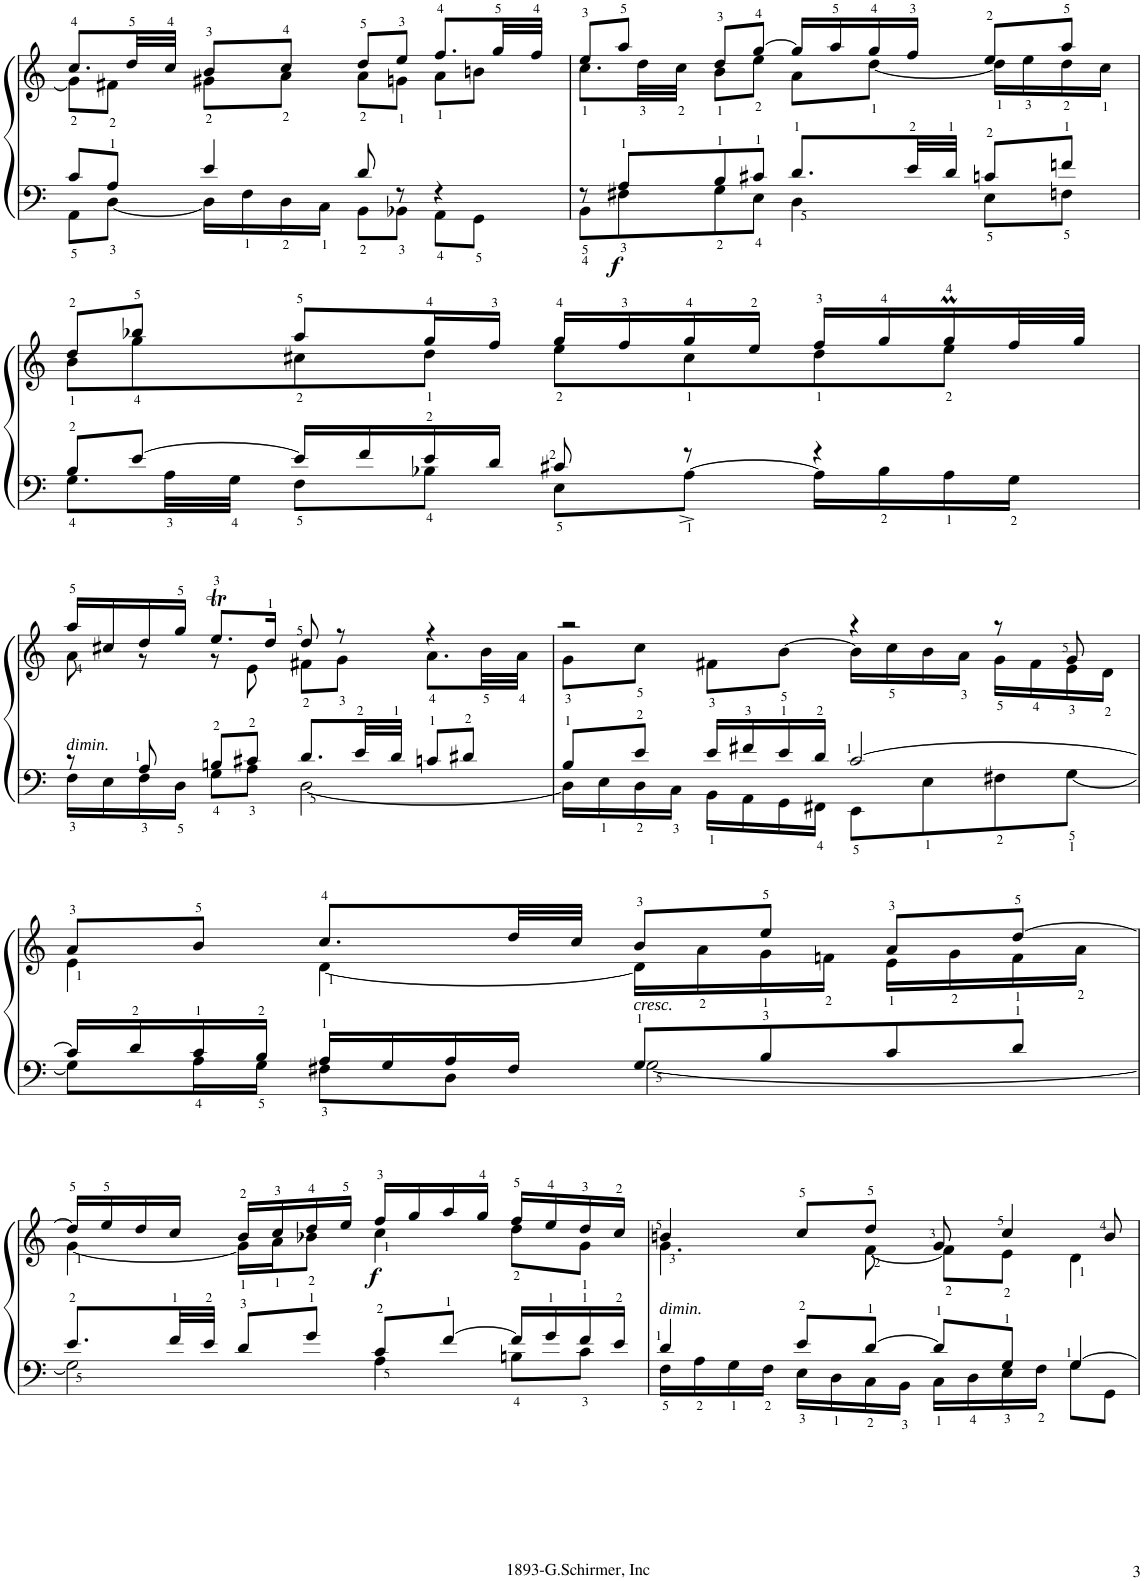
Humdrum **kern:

**kern	**kern	**dynam
*part1	*part1	*part1
*staff2	*staff1	*staff1/2
*I"Piano	*	*
*I'Pno	*	*
!!LO:PB:g=z
*clefF4	*clefG2	*
*k[]	*k[]	*
*M4/4	*M4/4	*
*met(c)	*met(c)	*
=16	=16	=16
*^	*^	*
8c/L	8AA\L	8.cc/L	8g\L]	.
8A/J	[8D\J	.	8f#X\J	.
.	.	32dd/LL	.	.
.	.	32cc/JJJ	.	.
4e/	16D\LL]	8b/L	8g#X\L	.
.	16F\	.	.	.
.	16D\	8cc/J	8a\J	.
.	16C\JJ	.	.	.
8d/	8BB\L	8dd/L	8a\L	.
8r	8BB-X\J	8ee/J	8gn\J	.
4r	8AA\L	8.ff/L	8a\L	.
.	8GG\J	.	8bn\J	.
.	.	32gg/LL	.	.
.	.	32ff/JJJ	.	.
=17	=17	=17	=17	=17
8r	8BB\L	8ee/L	8.cc\L	.
!	!	!	!	!LO:DY:b=2
8A/L	8F#X\	8aa/J	.	f
.	.	.	32dd\LL	.
.	.	.	32cc\JJJ	.
8B/	8G\	8dd/L	8b\L	.
8c#X/J	8E\J	[8gg/J	8ee\J	.
8.d/L	4D\	16gg/LL]	8a\L	.
.	.	16aa/	.	.
.	.	16gg/	[8dd\J	.
32e/LL	.	16ff/JJ	.	.
32d/JJJ	.	.	.	.
8cn/L	8E\L	8ee/L	16dd\LL]	.
.	.	.	16ee\	.
8fn/J	8Fn\J	8aa/J	16dd\	.
.	.	.	16cc\JJ	.
!!LO:LB:g=z	!!
=18	=18	=18	=18	=18
8B/L	8.G\L	8dd/L	8b\L	.
[8e/J	.	8bb-X/J	8gg\	.
.	32A\LL	.	.	.
.	32G\JJJ	.	.	.
16e/LL]	8F\L	8aa/L	8cc#X\	.
16f/	.	.	.	.
16e/	8B-X\J	16gg/L	8dd\J	.
16d/JJ	.	16ff/JJ	.	.
8c#X/	8E\L	16gg/LL	8ee\L	.
.	.	16ff/	.	.
8r	[>8A^\J	16gg/	8cc#\	.
.	.	16ee/JJ	.	.
4r	16A\LL]	16ff/LL	8dd\	.
.	16B-\	16gg/	.	.
.	16A\	16ggM/	8ee\J	.
.	16G\JJ	32ff/L	.	.
.	.	32gg/JJJ	.	.
!!LO:LB:g=z	!!
=19	=19	=19	=19	=19
!LO:TX:a:i:t=dimin.	!	!	!	!
8r	16F\LL	16aa/LL	8a\	.
.	16E\	16cc#X/	.	.
8A/	16F\	16dd/	8r	.
.	16D\JJ	16gg/JJ	.	.
8Bn/L	8G\L	8.eet/L	8r	.
8c#X/J	8A\J	.	8e\	.
.	.	16dd/Jk	.	.
8.d/L	[2D\	8dd/	8f#X\L	.
.	.	8r	8g\J	.
32e/LL	.	.	.	.
32d/JJJ	.	.	.	.
8cn/L	.	4r	8.a\L	.
8d#X/J	.	.	.	.
.	.	.	32b\LL	.
.	.	.	32a\JJJ	.
=20	=20	=20	=20	=20
8B/L	16D\LL]	2r	8g\L	.
.	16E\	.	.	.
8e/J	16D\	.	8cc\J	.
.	16C\JJ	.	.	.
16e/LL	16BB\LL	.	8f#X\L	.
16f#X/	16AA\	.	.	.
16e/	16GG\	.	[>8b\J	.
16d/JJ	16FF#X\JJ	.	.	.
[2c/	8EE\L	4r	16b\LL]	.
.	.	.	16cc\	.
.	8E\	.	16b\	.
.	.	.	16a\JJ	.
.	8F#X\	8r	16g\LL	.
.	.	.	16f#\	.
.	[8G\J	8g/	16e\	.
.	.	.	16d\JJ	.
!!LO:LB:g=z	!!
=21	=21	=21	=21	=21
16c/LL]	8G\L]	8a/L	4e\	.
16d/	.	.	.	.
16c/	16A\L	8b/J	.	.
16B/JJ	16G\JJ	.	.	.
16A/LL	8F#X\L	8.cc/L	[4d\	.
16G/	.	.	.	.
16A/	8D\J	.	.	.
16F#/JJ	.	32dd/LL	.	.
.	.	32cc/JJJ	.	.
!LO:TX:a:i:t=cresc.	!	!	!	!
8G/L	[2G\	8b/L	16d\LL]	.
.	.	.	16a\	.
8B/	.	8ee/J	16g\	.
.	.	.	16fn\JJ	.
8c/	.	8a/L	16e\LL	.
.	.	.	16g\	.
8d/J	.	[8dd/J	16f\	.
.	.	.	16a\JJ	.
!!LO:LB:g=z	!!
=22	=22	=22	=22	=22
8.e/L	2G\]	16dd/LL]	[4g\	.
.	.	16ee/	.	.
.	.	16dd/	.	.
32f/LL	.	16cc/JJ	.	.
32e/JJJ	.	.	.	.
8d/L	.	16b/LL	16g\LL]	.
.	.	16cc/	16a\J	.
8g/J	.	16dd/	8b-X\J	.
.	.	16ee/JJ	.	.
!	!	!	!	!LO:DY:b
8c/L	4A\	16ff/LL	4cc\	f
.	.	16gg/	.	.
[8f/J	.	16aa/	.	.
.	.	16gg/JJ	.	.
16f/LL]	8Bn\L	16ff/LL	8dd\L	.
16g/	.	16ee/	.	.
16f/	8c\J	16dd/	8g\J	.
16e/JJ	.	16cc/JJ	.	.
=23	=23	=23	=23	=23
!LO:TX:a:i:t=dimin.	!	!	!	!
4d/	16F\LL	4bn/	4.g\	.
.	16A\	.	.	.
.	16G\	.	.	.
.	16F\JJ	.	.	.
8e/L	16E\LL	8cc/L	.	.
.	16D\	.	.	.
[8d/J	16C\	8dd/J	[8f\	.
.	16BB\JJ	.	.	.
8d/L]	16C\LL	8g/	8f\L]	.
.	16D\	.	.	.
8G/J	16E\	4cc/	8e\J	.
.	16F\JJ	.	.	.
[4G/	8G\L	.	4d\	.
.	8GG\J	8b/	.	.
*v	*v	*	*	*
*	*v	*v	*
=	=	=
*-	*-	*-
